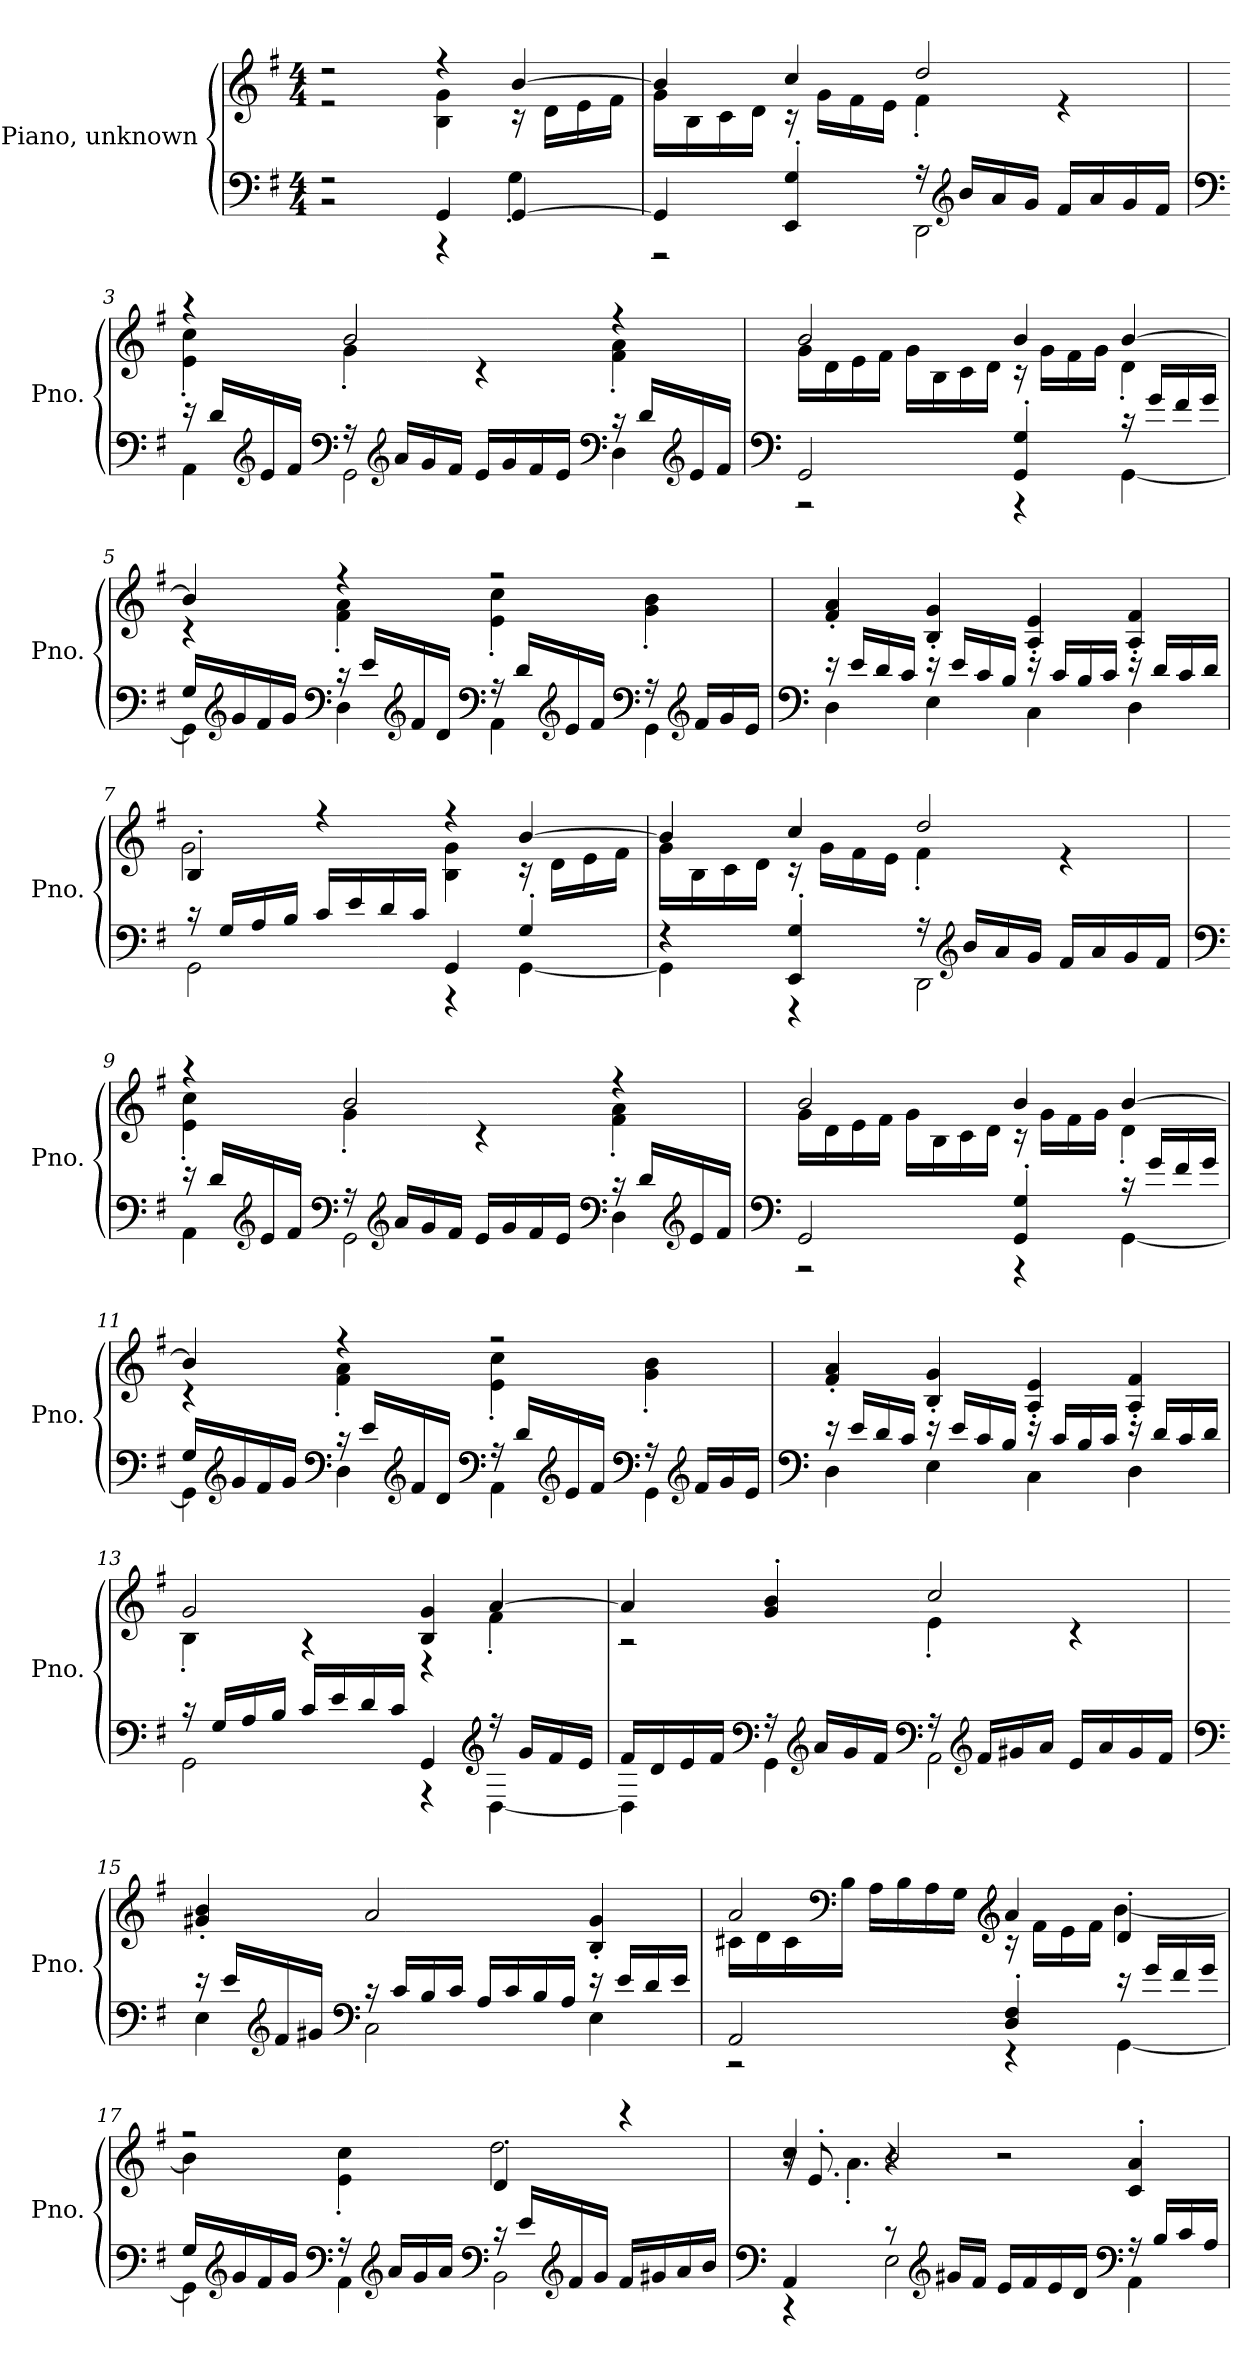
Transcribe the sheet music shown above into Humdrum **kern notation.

**kern	**kern
*part1	*part1
*staff2	*staff1
*I"Piano, unknown	*
*I'Pno.	*
*clefF4	*clefG2
*k[f#]	*k[f#]
*M4/4	*M4/4
*MM120	*MM120
=1	=1
*^	*^
2r	2r	2r	2r
4GG/	4r	4r	4B\ 4g\
[4GG/	4G'\	[4b/	16r
.	.	.	16d\LL
.	.	.	16e\
.	.	.	16f#\JJ
=2	=2	=2	=2
4GG/]	2r	4b/]	16g\LL
.	.	.	16B\
.	.	.	16c\
.	.	.	16d\JJ
4EE/' 4G/'	.	4cc/	16r
.	.	.	16g\LL
.	.	.	16f#\
.	.	.	16e\JJ
16r	2DD\	2dd/	4f#'\
*clefG2	*	*	*
16b/LL	.	.	.
16a/	.	.	.
16g/JJ	.	.	.
16f#/LL	.	.	4r
16a/	.	.	.
16g/	.	.	.
16f#/JJ	.	.	.
!!LO:LB:g=z	!!
=3	=3	=3	=3
*clefF4	*	*	*
16r	4AA\	4r	4e\' 4cc\'
16d/LL	.	.	.
*clefG2	*	*	*
16e/	.	.	.
16f#/JJ	.	.	.
*clefF4	*	*	*
16r	2GG\	2b/	4g'\
*clefG2	*	*	*
16a/LL	.	.	.
16g/	.	.	.
16f#/JJ	.	.	.
16e/LL	.	.	4r
16g/	.	.	.
16f#/	.	.	.
16e/JJ	.	.	.
*clefF4	*	*	*
16r	4D\	4r	4f#\' 4a\'
16d/LL	.	.	.
*clefG2	*	*	*
16e/	.	.	.
16f#/JJ	.	.	.
=4	=4	=4	=4
*clefF4	*	*	*
2GG/	2r	2b/	16g\LL
.	.	.	16d\
.	.	.	16e\
.	.	.	16f#\JJ
.	.	.	16g\LL
.	.	.	16B\
.	.	.	16c\
.	.	.	16d\JJ
4GG/' 4G/'	4r	4b/	16r
.	.	.	16g\LL
.	.	.	16f#\
.	.	.	16g\JJ
16r	[4GG\	[4b/	4d'\
16g/LL	.	.	.
16f#/	.	.	.
16g/JJ	.	.	.
!!LO:LB:g=z	!!
=5	=5	=5	=5
16G/LL	4GG\]	4b/]	4r
*clefG2	*	*	*
16g/	.	.	.
16f#/	.	.	.
16g/JJ	.	.	.
*clefF4	*	*	*
16r	4D\	4r	4f#\' 4a\'
16e/LL	.	.	.
*clefG2	*	*	*
16f#/	.	.	.
16d/JJ	.	.	.
*clefF4	*	*	*
16r	4AA\	2r	4e\' 4cc\'
16d/LL	.	.	.
*clefG2	*	*	*
16e/	.	.	.
16f#/JJ	.	.	.
*clefF4	*	*	*
16r	4GG\	.	4g\' 4b\'
*clefG2	*	*	*
16f#/LL	.	.	.
16g/	.	.	.
16e/JJ	.	.	.
*	*	*v	*v
!!LO:LB:g=z
=6	=6	=6
*clefF4	*	*
16r	4D\	4f#/' 4a/'
16e/LL	.	.
16d/	.	.
16c/JJ	.	.
16r	4E\	4B/' 4g/'
16e/LL	.	.
16c/	.	.
16B/JJ	.	.
16r	4C\	4A/' 4e/'
16c/LL	.	.
16B/	.	.
16c/JJ	.	.
16r	4D\	4A/' 4f#/'
16d/LL	.	.
16c/	.	.
16d/JJ	.	.
=7	=7	=7
*	*	*^
16r	2GG\	4B'/	2g\
16G/LL	.	.	.
16A/	.	.	.
16B/JJ	.	.	.
16c/LL	.	4r	.
16e/	.	.	.
16d/	.	.	.
16c/JJ	.	.	.
4GG/	4r	4r	4B\ 4g\
4G'/	[4GG\	[4b/	16r
.	.	.	16d\LL
.	.	.	16e\
.	.	.	16f#\JJ
!!LO:LB:g=z	!!
=8	=8	=8	=8
4r	4GG\]	4b/]	16g\LL
.	.	.	16B\
.	.	.	16c\
.	.	.	16d\JJ
4EE/' 4G/'	4r	4cc/	16r
.	.	.	16g\LL
.	.	.	16f#\
.	.	.	16e\JJ
16r	2DD\	2dd/	4f#'\
*clefG2	*	*	*
16b/LL	.	.	.
16a/	.	.	.
16g/JJ	.	.	.
16f#/LL	.	.	4r
16a/	.	.	.
16g/	.	.	.
16f#/JJ	.	.	.
=9	=9	=9	=9
*clefF4	*	*	*
16r	4AA\	4r	4e\' 4cc\'
16d/LL	.	.	.
*clefG2	*	*	*
16e/	.	.	.
16f#/JJ	.	.	.
*clefF4	*	*	*
16r	2GG\	2b/	4g'\
*clefG2	*	*	*
16a/LL	.	.	.
16g/	.	.	.
16f#/JJ	.	.	.
16e/LL	.	.	4r
16g/	.	.	.
16f#/	.	.	.
16e/JJ	.	.	.
*clefF4	*	*	*
16r	4D\	4r	4f#\' 4a\'
16d/LL	.	.	.
*clefG2	*	*	*
16e/	.	.	.
16f#/JJ	.	.	.
!!LO:LB:g=z	!!
=10	=10	=10	=10
*clefF4	*	*	*
2GG/	2r	2b/	16g\LL
.	.	.	16d\
.	.	.	16e\
.	.	.	16f#\JJ
.	.	.	16g\LL
.	.	.	16B\
.	.	.	16c\
.	.	.	16d\JJ
4GG/' 4G/'	4r	4b/	16r
.	.	.	16g\LL
.	.	.	16f#\
.	.	.	16g\JJ
16r	[4GG\	[4b/	4d'\
16g/LL	.	.	.
16f#/	.	.	.
16g/JJ	.	.	.
=11	=11	=11	=11
16G/LL	4GG\]	4b/]	4r
*clefG2	*	*	*
16g/	.	.	.
16f#/	.	.	.
16g/JJ	.	.	.
*clefF4	*	*	*
16r	4D\	4r	4f#\' 4a\'
16e/LL	.	.	.
*clefG2	*	*	*
16f#/	.	.	.
16d/JJ	.	.	.
*clefF4	*	*	*
16r	4AA\	2r	4e\' 4cc\'
16d/LL	.	.	.
*clefG2	*	*	*
16e/	.	.	.
16f#/JJ	.	.	.
*clefF4	*	*	*
16r	4GG\	.	4g\' 4b\'
*clefG2	*	*	*
16f#/LL	.	.	.
16g/	.	.	.
16e/JJ	.	.	.
*	*	*v	*v
!!LO:PB:g=z
=12	=12	=12
*clefF4	*	*
16r	4D\	4f#/' 4a/'
16e/LL	.	.
16d/	.	.
16c/JJ	.	.
16r	4E\	4B/' 4g/'
16e/LL	.	.
16c/	.	.
16B/JJ	.	.
16r	4C\	4A/' 4e/'
16c/LL	.	.
16B/	.	.
16c/JJ	.	.
16r	4D\	4A/' 4f#/'
16d/LL	.	.
16c/	.	.
16d/JJ	.	.
=13	=13	=13
*	*	*^
16r	2GG\	2g/	4B'\
16G/LL	.	.	.
16A/	.	.	.
16B/JJ	.	.	.
16c/LL	.	.	4r
16e/	.	.	.
16d/	.	.	.
16c/JJ	.	.	.
4GG/	4r	4B/ 4g/	4r
*clefG2	*	*	*
16r	[4D\	[4a/	4f#'\
16g/LL	.	.	.
16f#/	.	.	.
16e/JJ	.	.	.
!!LO:LB:g=z	!!
=14	=14	=14	=14
16f#/LL	4D\]	4a/]	2r
16d/	.	.	.
16e/	.	.	.
16f#/JJ	.	.	.
*clefF4	*	*	*
16r	4GG\	4g/' 4b/'	.
*clefG2	*	*	*
16a/LL	.	.	.
16g/	.	.	.
16f#/JJ	.	.	.
*clefF4	*	*	*
16r	2AA\	2cc/	4e'\
*clefG2	*	*	*
16f#/LL	.	.	.
16g#X/	.	.	.
16a/JJ	.	.	.
16e/LL	.	.	4r
16a/	.	.	.
16g#/	.	.	.
16f#/JJ	.	.	.
*	*	*v	*v
=15	=15	=15
*clefF4	*	*
16r	4E\	4g#X/' 4b/'
16e/LL	.	.
*clefG2	*	*
16f#/	.	.
16g#X/JJ	.	.
*clefF4	*	*
16r	2C\	2a/
16c/LL	.	.
16B/	.	.
16c/JJ	.	.
16A/LL	.	.
16c/	.	.
16B/	.	.
16A/JJ	.	.
16r	4E\	4B/' 4g#/'
16e/LL	.	.
16d/	.	.
16e/JJ	.	.
!!LO:LB:g=z
=16	=16	=16
*	*	*^
2AA/	2r	2a/	16c#X\LL
.	.	.	16d\
.	.	.	16c#\
*	*	*clefF4	*
.	.	.	16B\JJ
.	.	.	16A\LL
.	.	.	16B\
.	.	.	16A\
.	.	.	16G\JJ
*	*	*clefG2	*
4D/' 4F#/'	4r	4a/	16r
.	.	.	16f#\LL
.	.	.	16e\
.	.	.	16f#\JJ
16r	[4GG\	4d'/	[4b\
16g/LL	.	.	.
16f#/	.	.	.
16g/JJ	.	.	.
=17	=17	=17	=17
16G/LL	4GG\]	2r	4b\]
*clefG2	*	*	*
16g/	.	.	.
16f#/	.	.	.
16g/JJ	.	.	.
*clefF4	*	*	*
16r	4AA\	.	4e\' 4cc\'
*clefG2	*	*	*
16a/LL	.	.	.
16g/	.	.	.
16a/JJ	.	.	.
*clefF4	*	*	*
16r	2BB\	4d'/	2dd\
16e/LL	.	.	.
*clefG2	*	*	*
16f#/	.	.	.
16g/JJ	.	.	.
16f#/LL	.	4r	.
16g#X/	.	.	.
16a/	.	.	.
16b/JJ	.	.	.
*	*	*v	*v
!!LO:LB:g=z
=18	=18	=18
*clefF4	*	*
*	*	*^
*	*	*	*^
4AA/	4r	4cc/	8r	16r
.	.	.	.	8.e'/
.	.	.	4.a'\	.
8r	2E\	4r	.	2b/
*clefG2	*	*	*	*
16g#X/LL	.	.	.	.
16f#/JJ	.	.	.	.
16e/LL	.	2r	2r	.
16f#/	.	.	.	.
16e/	.	.	.	.
16d/JJ	.	.	.	.
*clefF4	*	*	*	*
16r	4AA\	.	.	4c/' 4a/'
16B/LL	.	.	.	.
16c/	.	.	.	.
16A/JJ	.	.	.	.
*v	*v	*	*	*
*	*v	*v	*v
=	=
*-	*-
